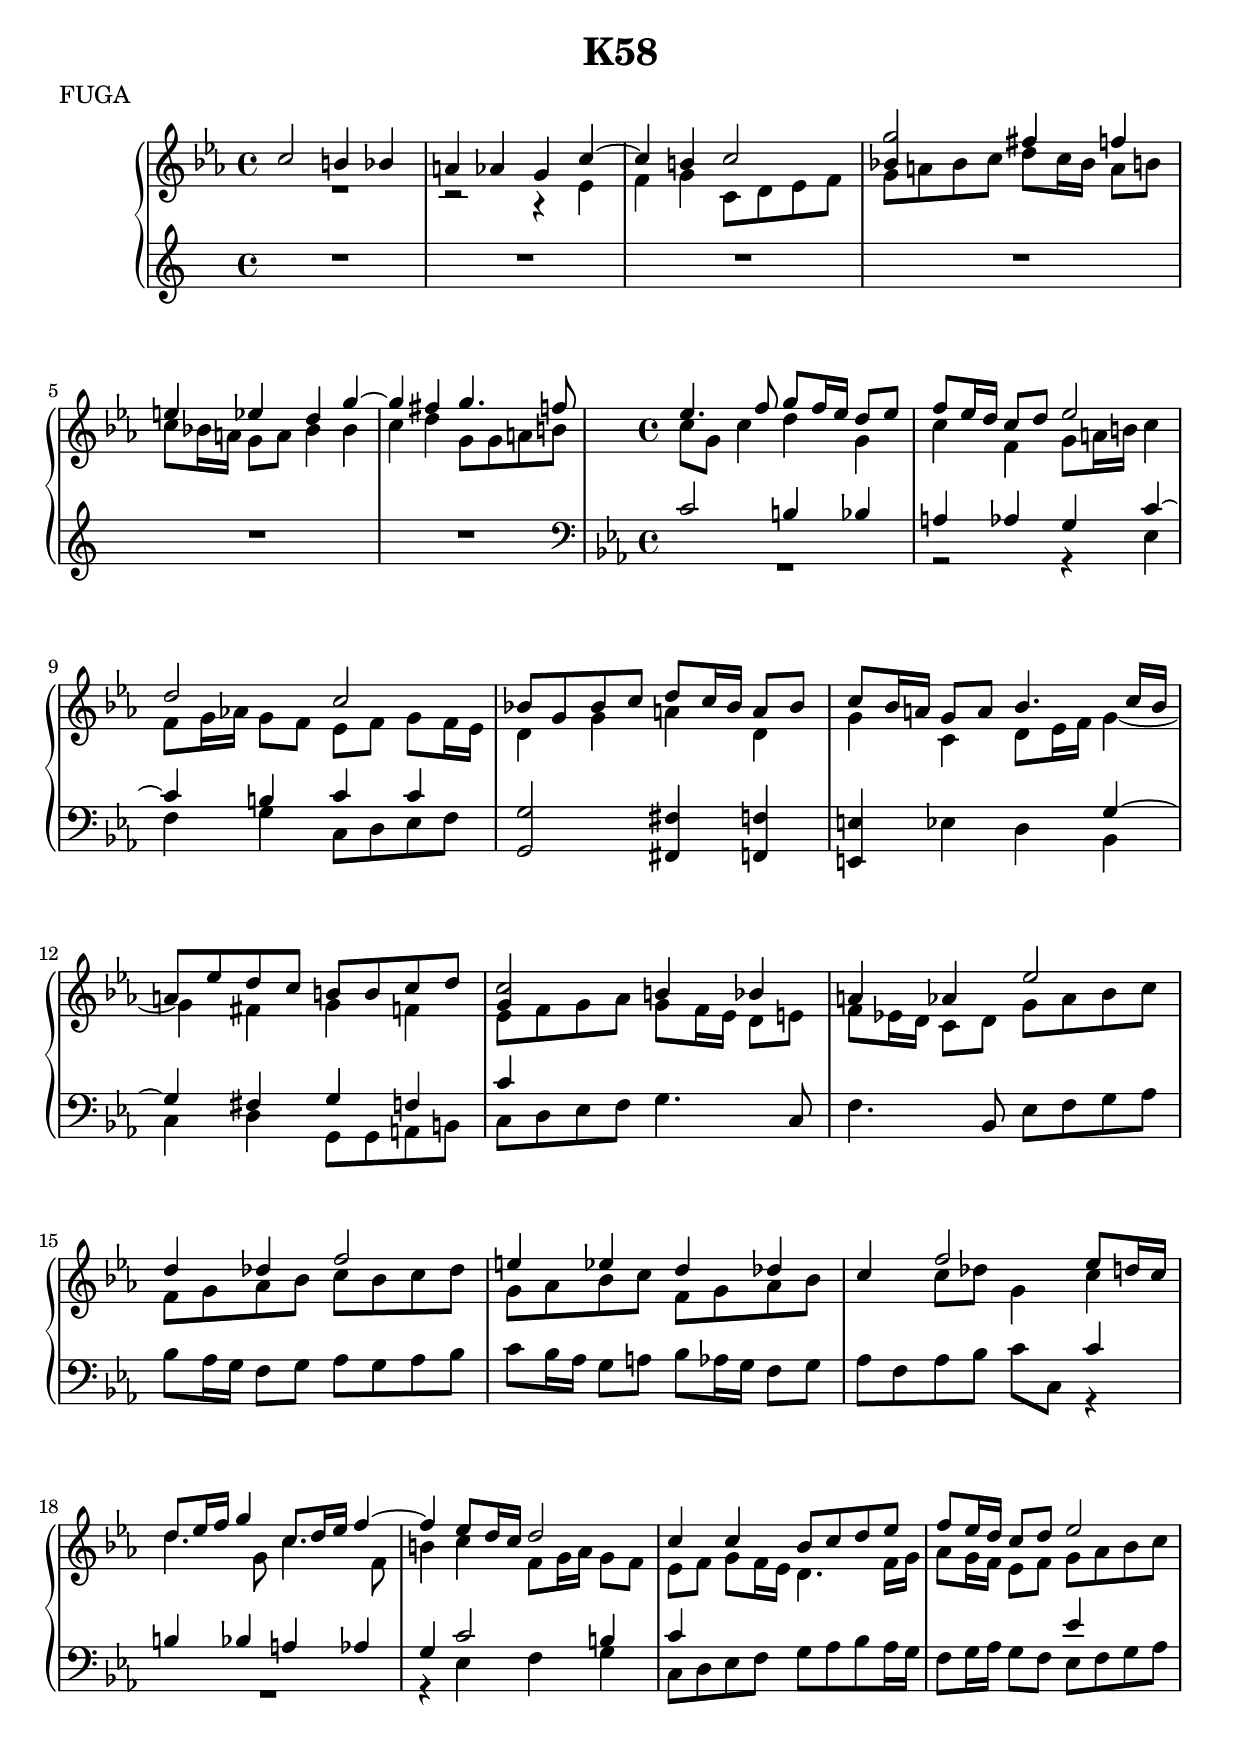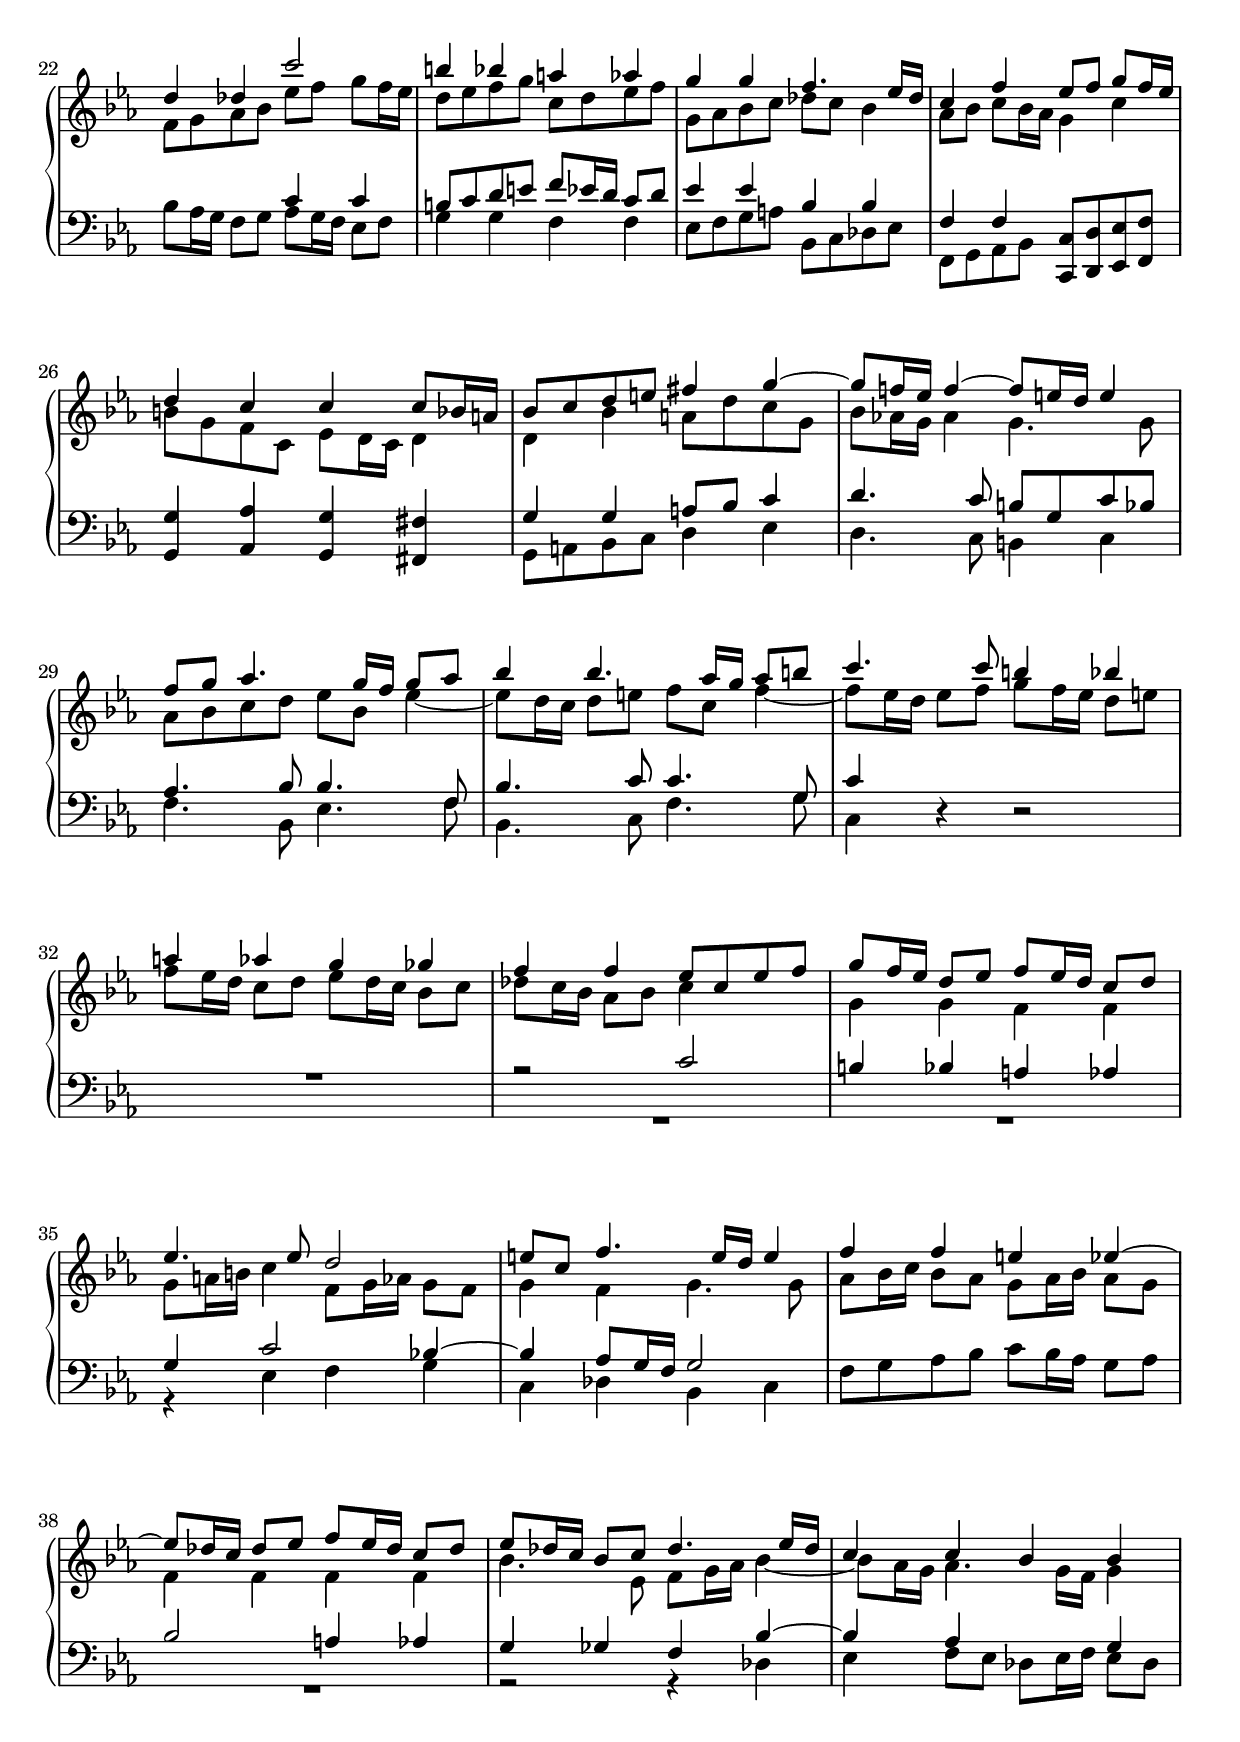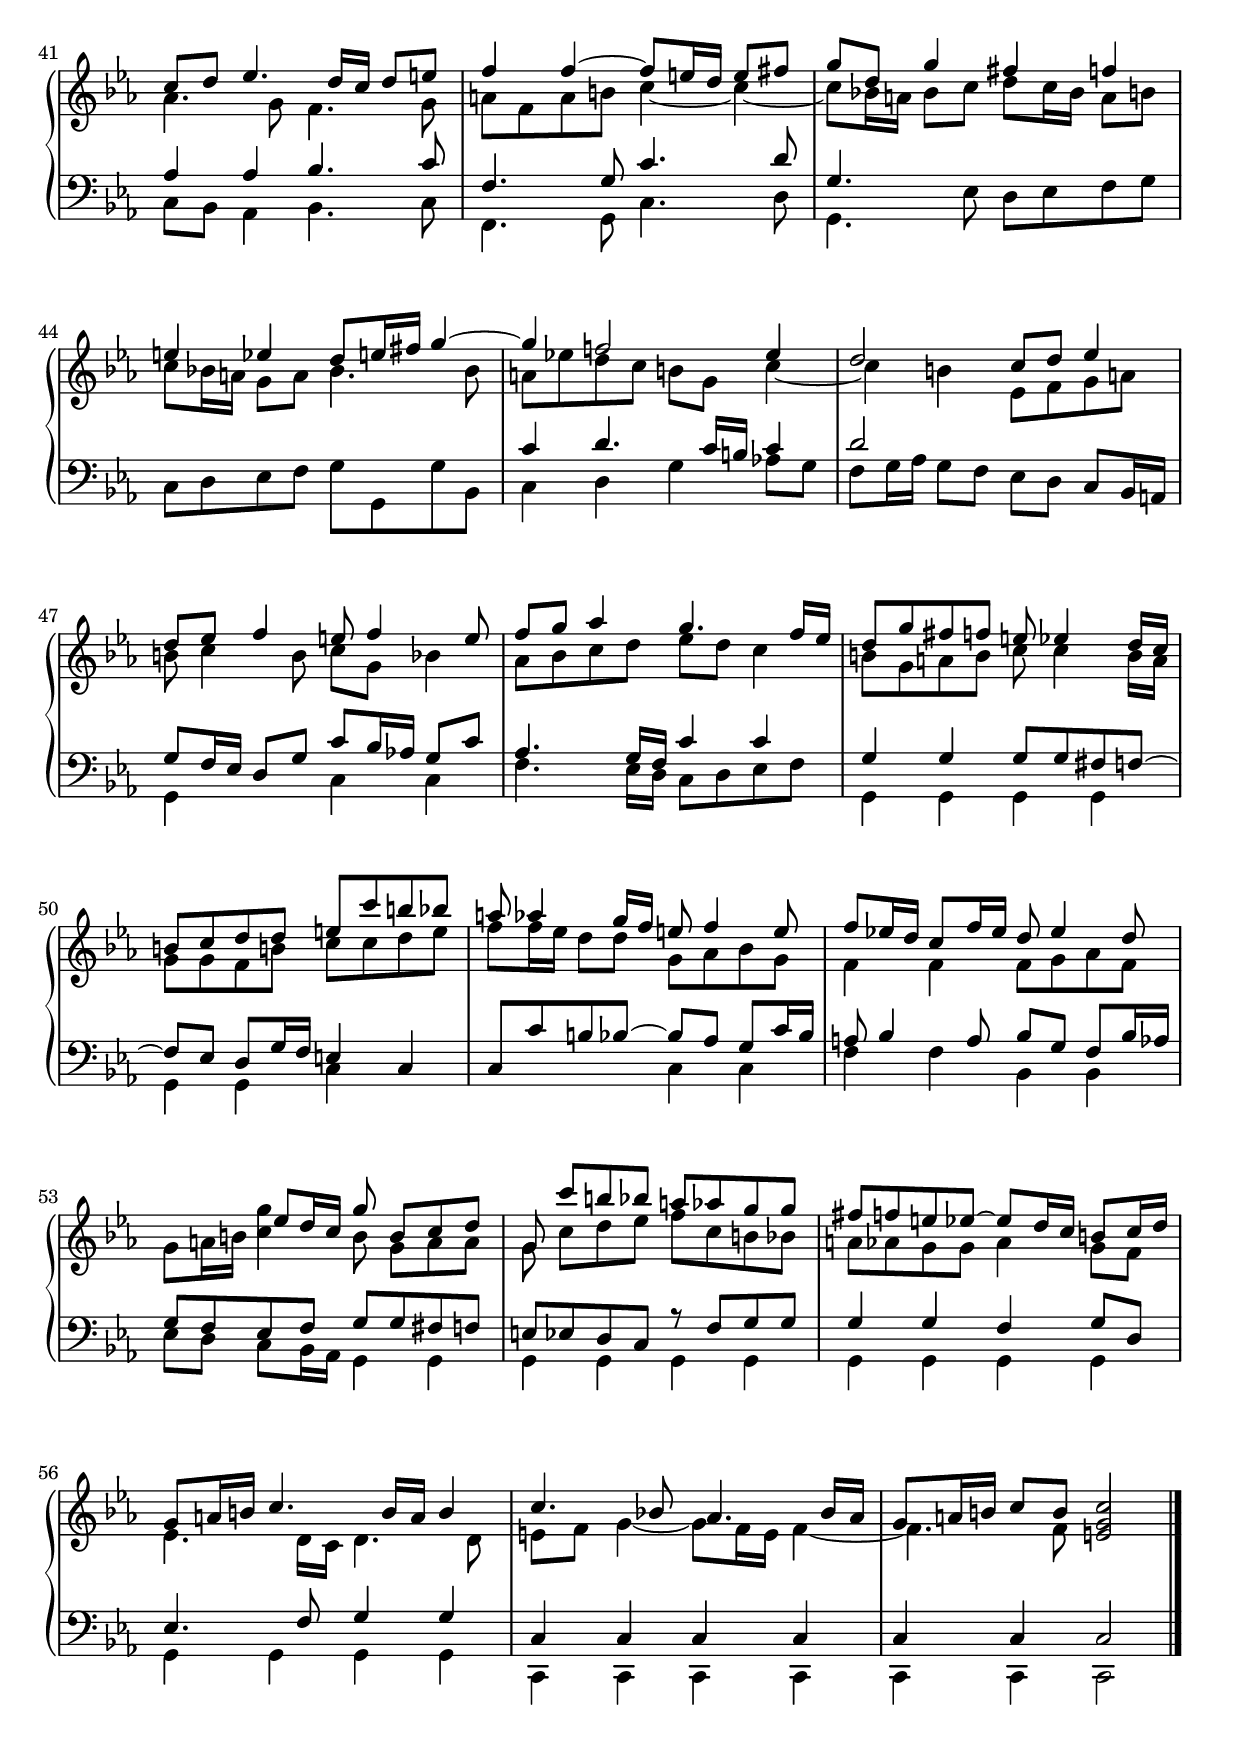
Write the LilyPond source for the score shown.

\version "2.18.2"
\version "2.18.2"

global = {
  \key c \minor
  \time 4/4
  
  % alterations
  %\accidentalStyle Score.modern-cautionary
  \override Staff.NoteCollision #'merge-differently-dotted = ##t
}

rightOne = \relative c'' {
  \global
  
  c2 b4 bes | a aes g c ~ | c b c2 | << g'2 { bes,!4 s } >> fis'4 f | e ees d g ~ | 
  g fis g4. f8 | ees4. f8 g f16 ees d8 ees | f ees16 d c8 d ees2 | d c | 
  bes!8 g bes c d c16 bes a8 bes | c bes16 a g8 a bes4. c16 bes | a8 ees' d c b b c d | 
  << c2 { g4 s }>> b4 bes | a aes ees'2 | d4 des f2 | e4 ees d des | c f2 ees8 d16 c | 

  d8 ees16 f g4 c,8 d16 ees f4 ~ | f ees8 d16 c d2 | c4 c bes8 c d ees | 
  f ees16 d c8 d ees2 | d4 des c'2 | b4 bes a aes | g g f4. ees16 des | 
  c4 f ees8 f g f16 ees | d4 c c c8 bes16 a | bes8 c d e fis4 g ~ | 
  g8 f!16 ees f4 ~ f8 e16 d e4 | f8 g aes4. g16 f g8 aes | bes4 bes4. aes16 g aes8 b | 

  c4. c8 b4 bes | a aes g ges | f f ees8 c ees f | g f16 ees d8 ees f ees16 d c8 d | 
  ees4. ees8 d2 | e8 c f4. e16 d e4 | f4 f e ees ~ | ees8 des16 c des8 ees f ees16 des c8 des | 
  ees des16 c bes8 c des4. ees16 des | c4 c bes bes | c8 d ees4. d16 c d8 e | 
  f4 f ~ f8 e16 d e8 fis | g d g4 fis f | e ees d8 e16 fis g4 ~ | g f!2 ees4 | d2 c8 d ees4 | 

  d8 ees f4 e8 f4 e8 | f g aes4 g4. f16 ees | d8 g fis f e ees4 d16 c | b8 c d d e c' b bes | 
  a aes4 g16 f e8 f4 e8 | f ees!16 d c8 f16 ees d8 ees4 d8 | 
  s4 << { \once \override NoteColumn.force-hshift = #1 ees8 d16 c } \\ {\once \stemUp g'4} >> g8 b,[ c d] | 
  g, c'[ b bes] a aes g g | fis f e ees ~ ees d16 c b8 c16 d | g,8 a16 b c4. b16 a b4 | 
  c4. bes!8 aes4. bes16 aes | g8 a16 b c8 b c2 \bar "|."
}

rightTwo = \relative c' {
  \global
  
  R1 r2 r4 ees4 | f g c,8 d ees f | g a bes c d c16 bes a8 b | c bes!16 a g8 a bes4 bes | 
  c d g,8 g a b | c g c4 d g, | c f, g8 a16 b c4 | f,8 g16 aes! g8 f ees f g f16 ees | 
  d4 g a d, | g c, d8 ees16 f g4 ~ | g fis g f | ees8 f g aes g f16 ees d8 e | 
  f ees!16 d c8 d g aes bes c | f, g aes bes c bes c des | g, aes bes c f, g aes bes | 

  s4 c8 des g,4 c | d4. g,8 c4. f,8 | b4 c f,8 g16 aes g8 f | ees f g f16 ees d4. f16 g | 
  aes8 g16 f ees8 f g aes bes c | f, g aes bes ees f g f16 ees | d8 ees f g c, d ees f | 
  g, aes bes c des c bes4 | aes8 bes c bes16 aes g4 c | b8 g f c ees d16 c d4 | d bes' a8 d c g | 
  bes aes!16 g aes4 g4. g8 | aes bes c d ees bes ees4 ~ | ees8 d16 c d8 e f c f4 ~ | 

  f8 ees16 d ees8 f g f16 ees d8 e | f ees16 d c8 d ees d16 c bes8 c | des c16 bes aes8 bes c4 s | 
  g g f f | g8 a16 b c4 f,8 g16 aes g8 f | g4 f g4. g8 | aes bes16 c bes8 aes g aes16 bes aes8 g | 
  f4 f f f | bes4. ees,8 f g16 aes bes4 ~ | bes8 aes16 g aes4. g16 f g4 | aes4. g8 f4. g8 | 
  a f a b c4 ~ c ~ | c8 bes!16 a bes8 c d c16 bes a8 b | c bes!16 a g8 a bes4. bes8 | 

  a ees'! d c b g c4 ~ | c b ees,8 f g a | b c4 b8 c g bes4 | aes8 bes c d ees d c4 | 
  b8 g a b c c4 b16 a | g8 g f b! c c d e | f f16 ees d8 d g, aes bes g | f4 f f8 g aes f | 
  g a16 b \once \stemDown c4 b8 g[ a a] | g c[ d ees] f c b bes | a aes g g aes4 g8 f | ees4. d16 c d4. d8 | 
  e f g4 ~ g8 f16 e f4 ~ f4. f8 \stemUp <e g>2 \bar "|."
}

leftOne = \relative c' {
  \global
  
  c2 b4 bes | a aes g c ~ | c b c c | <g, g'>2 <fis fis'>4 <f f'> | <e e'> s2 g'4 ~ | 
  g fis g f | c' s2. | s1 s1 s1 | s2. c4 | b bes a aes | g c2 b4 | c s2. | s2 ees4 s4 | 
  s2 c4 c | b8 c d e f ees16 d c8 d | ees4 ees bes bes | f f s2 | s1 | 
  g4 g a8 bes c4 | d4. c8 b g c bes | aes4. bes8 bes4. f8 | bes4. c8 c4. g8 | c4 d,4\rest d2\rest | 

  R1 r2 c'2 | b4 bes a aes | g c2 bes!4 ~ | bes aes8 g16 f g2 | s1 | bes2 a4 aes | g ges f bes ~ | 
  bes aes s g | aes aes bes4. c8 | f,4. g8 c4. d8 | g,4. s8  s2 | s1 c4 d4. c16 b c4 | d2 s | 
  g,8 f16 ees d8 g c bes16 aes! g8 c | aes4. g16 f c'4 c | g g g8 g fis f ~ | f ees d g16 f e4 c | 
  c8 c' b bes ~ bes aes g c16 bes | a8 bes4 a8 bes g f bes16 aes | g8 f ees f g g fis f | 
  e ees d c r f g g | g4 g f g8 d | ees4. f8 g4 g | c, c c c | c c c2 \bar "|."
}

leftTwo = \relative c {
  \global
  
  R1 | r2 r4 ees4 | f g c,8 d ees f | s1 | s4 ees d bes | c d g,8 g a b | 
  c d ees f g4. \once \stemUp c,8 | f4. \once \stemUp bes,8 ees f g aes | bes aes16 g f8 g aes g aes bes | 
  c bes16 aes g8 a bes aes16 g f8 g | aes f aes bes c c, r4 | R1 r4 ees f g | 
  c,8 d ees f g[ aes bes aes16 g] | f8 g16 aes g8 f ees f g aes | 

  bes aes16 g f8 g aes g16 f ees8 f | g4 g f f | ees8 f g a bes, c des ees | 
  f, g aes bes \stemUp <c, c'> <d d'> <ees ees'> <f f'> | <g g'>4 <aes aes'> <g g'> <fis fis'> | 
  \stemDown g8 a bes c d4 ees | d4. c8 b4 c | f4. bes,8 ees4. f8 | bes,4. c8 f4. g8 | 
  c,4 s2. | s1 R1 R1 | r4 ees f g | c, des bes c | f8 g aes bes c bes16 aes g8 aes | 
  
  R1 r2 r4 des, | ees f8 ees des ees16 f ees8 des | c bes aes4 bes4. c8 | f,4. g8 c4. d8 | 
  g,4. ees'8 d ees f g | c, d ees f g g, g' bes, | c4 d g aes!8 g | 
  f g16 aes g8 f ees d \stemUp c bes16 a \stemDown | g4 s c c | f4. ees16 d c8 d ees f | 
  g,4 g g g | g g c s | s2 c4 c | f f bes, bes | ees8 d c bes16 aes g4 g | 
  g g g g | g g g g | g g g g | c, c c c | c c c2 \bar "|."
}


#(set-global-staff-size 21.1)

\header {
  title = "K58"
  meter = "FUGA"
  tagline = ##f
}

\paper {
  #(set-paper-size "a4")
  print-page-number = ##f
  between-system-padding = #0.1
  between-system-space = #0.1
  ragged-last-bottom = ##f
  ragged-bottom = ##f
}

\score { 
  \new PianoStaff <<
    \new Staff = "right" {
      << 
        \rightOne 
        \\
        \rightTwo 
      >>
    }
    \new Staff = "left" { 
      R1*6
      <<
        \clef bass \leftOne 
        \\
        \clef bass \leftTwo 
      >>
    }
  >>
  \layout { }
}
